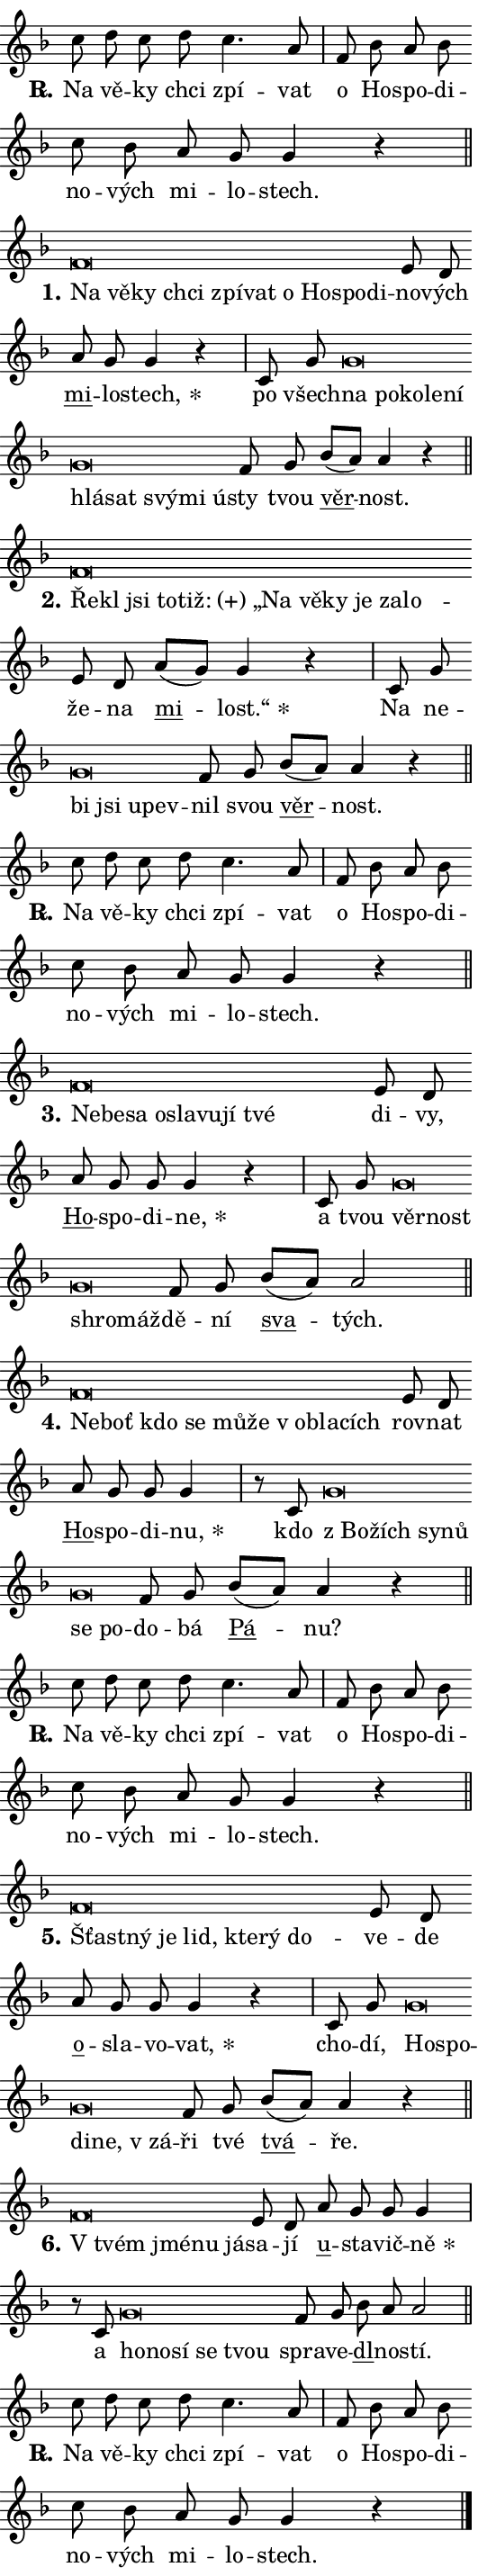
\version "2.24.0"
\header { tagline = "" }
\paper {
  indent = 0\cm
  top-margin = 0\cm
  right-margin = 0.13\cm % to fit lyric hyphens
  bottom-margin = 0\cm
  left-margin = 0\cm
  paper-width = 9\cm
  page-breaking = #ly:one-page-breaking
  system-system-spacing.basic-distance = #11
  score-system-spacing.basic-distance = #11
  ragged-last = ##f
}


%% Author: Thomas Morley
%% https://lists.gnu.org/archive/html/lilypond-user/2020-05/msg00002.html
#(define (line-position grob)
"Returns position of @var[grob} in current system:
   @code{'start}, if at first time-step
   @code{'end}, if at last time-step
   @code{'middle} otherwise
"
  (let* ((col (ly:item-get-column grob))
         (ln (ly:grob-object col 'left-neighbor))
         (rn (ly:grob-object col 'right-neighbor))
         (col-to-check-left (if (ly:grob? ln) ln col))
         (col-to-check-right (if (ly:grob? rn) rn col))
         (break-dir-left
           (and
             (ly:grob-property col-to-check-left 'non-musical #f)
             (ly:item-break-dir col-to-check-left)))
         (break-dir-right
           (and
             (ly:grob-property col-to-check-right 'non-musical #f)
             (ly:item-break-dir col-to-check-right))))
        (cond ((eqv? 1 break-dir-left) 'start)
              ((eqv? -1 break-dir-right) 'end)
              (else 'middle))))

#(define (tranparent-at-line-position vctor)
  (lambda (grob)
  "Relying on @code{line-position} select the relevant enry from @var{vctor}.
Used to determine transparency,"
    (case (line-position grob)
      ((end) (not (vector-ref vctor 0)))
      ((middle) (not (vector-ref vctor 1)))
      ((start) (not (vector-ref vctor 2))))))

noteHeadBreakVisibility =
#(define-music-function (break-visibility)(vector?)
"Makes @code{NoteHead}s transparent relying on @var{break-visibility}"
#{
  \override NoteHead.transparent =
    #(tranparent-at-line-position break-visibility)
#})

#(define delete-ledgers-for-transparent-note-heads
  (lambda (grob)
    "Reads whether a @code{NoteHead} is transparent.
If so this @code{NoteHead} is removed from @code{'note-heads} from
@var{grob}, which is supposed to be @code{LedgerLineSpanner}.
As a result ledgers are not printed for this @code{NoteHead}"
    (let* ((nhds-array (ly:grob-object grob 'note-heads))
           (nhds-list
             (if (ly:grob-array? nhds-array)
                 (ly:grob-array->list nhds-array)
                 '()))
           ;; Relies on the transparent-property being done before
           ;; Staff.LedgerLineSpanner.after-line-breaking is executed.
           ;; This is fragile ...
           (to-keep
             (remove
               (lambda (nhd)
                 (ly:grob-property nhd 'transparent #f))
               nhds-list)))
      ;; TODO find a better method to iterate over grob-arrays, similiar
      ;; to filter/remove etc for lists
      ;; For now rebuilt from scratch
      (set! (ly:grob-object grob 'note-heads)  '())
      (for-each
        (lambda (nhd)
          (ly:pointer-group-interface::add-grob grob 'note-heads nhd))
        to-keep))))

squashNotes = {
  \override NoteHead.X-extent = #'(-0.2 . 0.2)
  \override NoteHead.Y-extent = #'(-0.75 . 0)
  \override NoteHead.stencil =
    #(lambda (grob)
       (let ((pos (ly:grob-property grob 'staff-position)))
         (begin
           (if (< pos -7) (display "ERROR: Lower brevis then expected\n") (display ""))
           (if (<= pos -6) ly:text-interface::print ly:note-head::print))))
}
unSquashNotes = {
  \revert NoteHead.X-extent
  \revert NoteHead.Y-extent
  \revert NoteHead.stencil
}

hideNotes = \noteHeadBreakVisibility #begin-of-line-visible
unHideNotes = \noteHeadBreakVisibility #all-visible

% work-around for resetting accidentals
% https://lilypond.org/doc/v2.23/Documentation/notation/displaying-rhythms#unmetered-music
cadenzaMeasure = {
  \cadenzaOff
  \partial 1024 s1024
  \cadenzaOn
}

#(define-markup-command (accent layout props text) (markup?)
  "Underline accented syllable"
  (interpret-markup layout props
    #{\markup \override #'(offset . 4.3) \underline { #text }#}))

responsum = \markup \concat {
  "R" \hspace #-1.05 \path #0.1 #'((moveto 0 0.07) (lineto 0.9 0.8)) \hspace #0.05 "."
}

spaceSize = #0.6828661417322834 % exact space size for TeX Gyre Schola

\layout {
  \context {
    \Staff
    \remove "Time_signature_engraver"
    \override LedgerLineSpanner.after-line-breaking = #delete-ledgers-for-transparent-note-heads
  }
  \context {
    \Lyrics {
      \override LyricSpace.minimum-distance = \spaceSize
      \override LyricText.font-name = #"TeX Gyre Schola"
      \override LyricText.font-size = 1
      \override StanzaNumber.font-name = #"TeX Gyre Schola Bold"
      \override StanzaNumber.font-size = 1
    }
  }
  \context {
    \Score 
    \override NoteHead.text =
      #(lambda (grob) 
        (let ((pos (ly:grob-property grob 'staff-position)))
          #{\markup {
            \combine
              \halign #-0.55 \raise #(if (= pos -6) 0 0.5) \override #'(thickness . 2) \draw-line #'(3.2 . 0)
              \musicglyph "noteheads.sM1"
          }#}))
  }
}

% magnetic-lyrics.ily
%
%   written by
%     Jean Abou Samra <jean@abou-samra.fr>
%     Werner Lemberg <wl@gnu.org>
%
%   adapted by
%     Jiri Hon <jiri.hon@gmail.com>
%
% Version 2022-Apr-15

% https://www.mail-archive.com/lilypond-user@gnu.org/msg149350.html

#(define (Left_hyphen_pointer_engraver context)
   "Collect syllable-hyphen-syllable occurrences in lyrics and store
them in properties.  This engraver only looks to the left.  For
example, if the lyrics input is @code{foo -- bar}, it does the
following.

@itemize @bullet
@item
Set the @code{text} property of the @code{LyricHyphen} grob between
@q{foo} and @q{bar} to @code{foo}.

@item
Set the @code{left-hyphen} property of the @code{LyricText} grob with
text @q{foo} to the @code{LyricHyphen} grob between @q{foo} and
@q{bar}.
@end itemize

Use this auxiliary engraver in combination with the
@code{lyric-@/text::@/apply-@/magnetic-@/offset!} hook."
   (let ((hyphen #f)
         (text #f))
     (make-engraver
      (acknowledgers
       ((lyric-syllable-interface engraver grob source-engraver)
        (set! text grob)))
      (end-acknowledgers
       ((lyric-hyphen-interface engraver grob source-engraver)
        ;(when (not (grob::has-interface grob 'lyric-space-interface))
          (set! hyphen grob)));)
      ((stop-translation-timestep engraver)
       (when (and text hyphen)
         (ly:grob-set-object! text 'left-hyphen hyphen))
       (set! text #f)
       (set! hyphen #f)))))

#(define (lyric-text::apply-magnetic-offset! grob)
   "If the space between two syllables is less than the value in
property @code{LyricText@/.details@/.squash-threshold}, move the right
syllable to the left so that it gets concatenated with the left
syllable.

Use this function as a hook for
@code{LyricText@/.after-@/line-@/breaking} if the
@code{Left_@/hyphen_@/pointer_@/engraver} is active."
   (let ((hyphen (ly:grob-object grob 'left-hyphen #f)))
     (when hyphen
       (let ((left-text (ly:spanner-bound hyphen LEFT)))
         (when (grob::has-interface left-text 'lyric-syllable-interface)
           (let* ((common (ly:grob-common-refpoint grob left-text X))
                  (this-x-ext (ly:grob-extent grob common X))
                  (left-x-ext
                   (begin
                     ;; Trigger magnetism for left-text.
                     (ly:grob-property left-text 'after-line-breaking)
                     (ly:grob-extent left-text common X)))
                  ;; `delta` is the gap width between two syllables.
                  (delta (- (interval-start this-x-ext)
                            (interval-end left-x-ext)))
                  (details (ly:grob-property grob 'details))
                  (threshold (assoc-get 'squash-threshold details 0.2)))
             (when (< delta threshold)
               (let* (;; We have to manipulate the input text so that
                      ;; ligatures crossing syllable boundaries are not
                      ;; disabled.  For languages based on the Latin
                      ;; script this is essentially a beautification.
                      ;; However, for non-Western scripts it can be a
                      ;; necessity.
                      (lt (ly:grob-property left-text 'text))
                      (rt (ly:grob-property grob 'text))
                      (is-space (grob::has-interface hyphen 'lyric-space-interface))
                      (space (if is-space " " ""))
                      (extra-delta (if is-space spaceSize 0))
                      ;; Append new syllable.
                      (ltrt-space (if (and (string? lt) (string? rt))
                                (string-append lt space rt)
                                (make-concat-markup (list lt space rt))))
                      ;; Right-align `ltrt` to the right side.
                      (ltrt-space-markup (grob-interpret-markup
                               grob
                               (make-translate-markup
                                (cons (interval-length this-x-ext) 0)
                                (make-right-align-markup ltrt-space)))))
                 (begin
                   ;; Don't print `left-text`.
                   (ly:grob-set-property! left-text 'stencil #f)
                   ;; Set text and stencil (which holds all collected
                   ;; syllables so far) and shift it to the left.
                   (ly:grob-set-property! grob 'text ltrt-space)
                   (ly:grob-set-property! grob 'stencil ltrt-space-markup)
                   (ly:grob-translate-axis! grob (- (- delta extra-delta)) X))))))))))


#(define (lyric-hyphen::displace-bounds-first grob)
   ;; Make very sure this callback isn't triggered too early.
   (let ((left (ly:spanner-bound grob LEFT))
         (right (ly:spanner-bound grob RIGHT)))
     (ly:grob-property left 'after-line-breaking)
     (ly:grob-property right 'after-line-breaking)
     (ly:lyric-hyphen::print grob)))

squashThreshold = #0.4

\layout {
  \context {
    \Lyrics
    \consists #Left_hyphen_pointer_engraver
    \override LyricText.after-line-breaking =
      #lyric-text::apply-magnetic-offset!
    \override LyricHyphen.stencil = #lyric-hyphen::displace-bounds-first
    \override LyricText.details.squash-threshold = \squashThreshold
    \override LyricHyphen.minimum-distance = 0
    \override LyricHyphen.minimum-length = \squashThreshold
  }
}

squashText = \override LyricText.details.squash-threshold = 9999
unSquashText = \override LyricText.details.squash-threshold = \squashThreshold

leftText = \override LyricText.self-alignment-X = #LEFT
unLeftText = \revert LyricText.self-alignment-X

starOffset = #(lambda (grob) 
                (let ((x_offset (ly:self-alignment-interface::aligned-on-x-parent grob)))
                  (if (= x_offset 0) 0 (+ x_offset 1.2))))

star = #(define-music-function (syllable)(string?)
"Append star separator at the end of a syllable"
#{
  \once \override LyricText.X-offset = #starOffset
  \lyricmode { \markup {
    #syllable
    \override #'((font-name . "TeX Gyre Schola Bold")) \hspace #0.2 \lower #0.65 \larger "*"
  } }
#})

starAccent = #(define-music-function (syllable)(string?)
"Append star separator at the end of a syllable and make accent"
#{
  \once \override LyricText.X-offset = #starOffset
  \lyricmode { \markup {
    \accent #syllable
    \override #'((font-name . "TeX Gyre Schola Bold")) \hspace #0.2 \lower #0.65 \larger "*"
  } }
#})

breath = #(define-music-function (syllable)(string?)
"Append breathing indicator at the end of a syllable"
#{
  \lyricmode { \markup { #syllable "+" } }
#})

optionalBreath = #(define-music-function (syllable)(string?)
"Append optional breathing indicator at the end of a syllable"
#{
  \lyricmode { \markup { #syllable "(+)" } }
#})


\score {
    <<
        \new Voice = "melody" { \cadenzaOn \key f \major \relative { c''8 d c d c4. a8 \cadenzaMeasure \bar "|" f bes a bes \bar "" c bes \bar "" a g g4 r \cadenzaMeasure \bar "||" \break } }
        \new Lyrics \lyricsto "melody" { \lyricmode { \set stanza = \responsum
Na vě -- ky chci zpí -- vat o Ho -- spo -- di -- no -- vých mi -- lo -- stech. } }
    >>
    \layout {}
}

\score {
    <<
        \new Voice = "melody" { \cadenzaOn \key f \major \relative { \squashNotes f'\breve*1/16 \hideNotes \breve*1/16 \bar "" \breve*1/16 \bar "" \breve*1/16 \bar "" \breve*1/16 \bar "" \breve*1/16 \bar "" \breve*1/16 \bar "" \breve*1/16 \bar "" \breve*1/16 \breve*1/16 \bar "" \unHideNotes \unSquashNotes e8 d \bar "" a' g g4 r \cadenzaMeasure \bar "|" c,8 g' \bar "" \squashNotes g\breve*1/16 \hideNotes \breve*1/16 \bar "" \breve*1/16 \bar "" \breve*1/16 \bar "" \breve*1/16 \bar "" \breve*1/16 \bar "" \breve*1/16 \bar "" \breve*1/16 \bar "" \breve*1/16 \breve*1/16 \bar "" \unHideNotes \unSquashNotes f8 g \bar "" bes[( a)] a4 r \cadenzaMeasure \bar "||" \break } }
        \new Lyrics \lyricsto "melody" { \lyricmode { \set stanza = "1."
\leftText Na \squashText vě -- ky chci zpí -- vat o Ho -- spo -- di -- \unLeftText \unSquashText no -- vých \markup \accent mi -- lo -- \star stech, po všech -- \leftText na \squashText po -- ko -- le -- ní hlá -- sat svý -- mi ú -- \unLeftText \unSquashText sty tvou \markup \accent věr -- nost. } }
    >>
    \layout {}
}

\score {
    <<
        \new Voice = "melody" { \cadenzaOn \key f \major \relative { \squashNotes f'\breve*1/16 \hideNotes \breve*1/16 \bar "" \breve*1/16 \bar "" \breve*1/16 \bar "" \breve*1/16 \bar "" \breve*1/16 \bar "" \breve*1/16 \bar "" \breve*1/16 \bar "" \breve*1/16 \bar "" \breve*1/16 \breve*1/16 \bar "" \unHideNotes \unSquashNotes e8 d \bar "" a'[( g)] g4 r \cadenzaMeasure \bar "|" c,8 g' \bar "" \squashNotes g\breve*1/16 \hideNotes \breve*1/16 \bar "" \breve*1/16 \breve*1/16 \bar "" \unHideNotes \unSquashNotes f8 g \bar "" bes[( a)] a4 r \cadenzaMeasure \bar "||" \break } }
        \new Lyrics \lyricsto "melody" { \lyricmode { \set stanza = "2."
\leftText Ře -- \squashText kl jsi to -- \optionalBreath tiž: „Na vě -- ky je za -- lo -- \unLeftText \unSquashText že -- na \markup \accent mi -- \star lost.“ Na ne -- \leftText bi \squashText jsi u -- pev -- \unLeftText \unSquashText nil svou \markup \accent věr -- nost. } }
    >>
    \layout {}
}

\score {
    <<
        \new Voice = "melody" { \cadenzaOn \key f \major \relative { c''8 d c d c4. a8 \cadenzaMeasure \bar "|" f bes a bes \bar "" c bes \bar "" a g g4 r \cadenzaMeasure \bar "||" \break } }
        \new Lyrics \lyricsto "melody" { \lyricmode { \set stanza = \responsum
Na vě -- ky chci zpí -- vat o Ho -- spo -- di -- no -- vých mi -- lo -- stech. } }
    >>
    \layout {}
}

\score {
    <<
        \new Voice = "melody" { \cadenzaOn \key f \major \relative { \squashNotes f'\breve*1/16 \hideNotes \breve*1/16 \bar "" \breve*1/16 \bar "" \breve*1/16 \bar "" \breve*1/16 \bar "" \breve*1/16 \bar "" \breve*1/16 \breve*1/16 \bar "" \unHideNotes \unSquashNotes e8 d \bar "" a' g g g4 r \cadenzaMeasure \bar "|" c,8 g' \bar "" \squashNotes g\breve*1/16 \hideNotes \breve*1/16 \bar "" \breve*1/16 \breve*1/16 \bar "" \unHideNotes \unSquashNotes f8 g \bar "" bes[( a)] a2 \cadenzaMeasure \bar "||" \break } }
        \new Lyrics \lyricsto "melody" { \lyricmode { \set stanza = "3."
\leftText Ne -- \squashText be -- sa o -- sla -- vu -- jí tvé \unLeftText \unSquashText di -- vy, \markup \accent Ho -- spo -- di -- \star ne, a tvou \leftText věr -- \squashText nost shro -- máž -- \unLeftText \unSquashText dě -- ní \markup \accent sva -- tých. } }
    >>
    \layout {}
}

\score {
    <<
        \new Voice = "melody" { \cadenzaOn \key f \major \relative { \squashNotes f'\breve*1/16 \hideNotes \breve*1/16 \bar "" \breve*1/16 \bar "" \breve*1/16 \bar "" \breve*1/16 \bar "" \breve*1/16 \bar "" \breve*1/16 \bar "" \breve*1/16 \breve*1/16 \bar "" \unHideNotes \unSquashNotes e8 d \bar "" a' g g g4 \cadenzaMeasure \bar "|" r8 c,8 \squashNotes g'\breve*1/16 \hideNotes \breve*1/16 \bar "" \breve*1/16 \bar "" \breve*1/16 \bar "" \breve*1/16 \breve*1/16 \bar "" \unHideNotes \unSquashNotes f8 g \bar "" bes[( a)] a4 r \cadenzaMeasure \bar "||" \break } }
        \new Lyrics \lyricsto "melody" { \lyricmode { \set stanza = "4."
\leftText Ne -- \squashText boť kdo se mů -- že "v ob" -- la -- cích \unLeftText \unSquashText rov -- nat \markup \accent Ho -- spo -- di -- \star nu, kdo \leftText "z Bo" -- \squashText žích sy -- nů se po -- \unLeftText \unSquashText do -- bá \markup \accent Pá -- nu? } }
    >>
    \layout {}
}

\score {
    <<
        \new Voice = "melody" { \cadenzaOn \key f \major \relative { c''8 d c d c4. a8 \cadenzaMeasure \bar "|" f bes a bes \bar "" c bes \bar "" a g g4 r \cadenzaMeasure \bar "||" \break } }
        \new Lyrics \lyricsto "melody" { \lyricmode { \set stanza = \responsum
Na vě -- ky chci zpí -- vat o Ho -- spo -- di -- no -- vých mi -- lo -- stech. } }
    >>
    \layout {}
}

\score {
    <<
        \new Voice = "melody" { \cadenzaOn \key f \major \relative { \squashNotes f'\breve*1/16 \hideNotes \breve*1/16 \bar "" \breve*1/16 \bar "" \breve*1/16 \bar "" \breve*1/16 \bar "" \breve*1/16 \breve*1/16 \bar "" \unHideNotes \unSquashNotes e8 d \bar "" a' g g g4 r \cadenzaMeasure \bar "|" c,8 g' \bar "" \squashNotes g\breve*1/16 \hideNotes \breve*1/16 \bar "" \breve*1/16 \bar "" \breve*1/16 \breve*1/16 \bar "" \unHideNotes \unSquashNotes f8 g \bar "" bes[( a)] a4 r \cadenzaMeasure \bar "||" \break } }
        \new Lyrics \lyricsto "melody" { \lyricmode { \set stanza = "5."
\leftText Šťast -- \squashText ný je lid, kte -- rý do -- \unLeftText \unSquashText ve -- de \markup \accent o -- sla -- vo -- \star vat, cho -- dí, \leftText Ho -- \squashText spo -- di -- ne, "v zá" -- \unLeftText \unSquashText ři tvé \markup \accent tvá -- ře. } }
    >>
    \layout {}
}

\score {
    <<
        \new Voice = "melody" { \cadenzaOn \key f \major \relative { \squashNotes f'\breve*1/16 \hideNotes \breve*1/16 \bar "" \breve*1/16 \breve*1/16 \bar "" \unHideNotes \unSquashNotes e8 d \bar "" a' g g g4 \cadenzaMeasure \bar "|" r8 c,8 \squashNotes g'\breve*1/16 \hideNotes \breve*1/16 \bar "" \breve*1/16 \bar "" \breve*1/16 \breve*1/16 \bar "" \unHideNotes \unSquashNotes f8 g \bar "" bes a a2 \cadenzaMeasure \bar "||" \break } }
        \new Lyrics \lyricsto "melody" { \lyricmode { \set stanza = "6."
\leftText "V tvém" \squashText jmé -- nu já -- \unLeftText \unSquashText sa -- jí \markup \accent u -- sta -- vič -- \star ně a \leftText ho -- \squashText no -- sí se tvou \unLeftText \unSquashText spra -- ve -- \markup \accent dl -- no -- stí. } }
    >>
    \layout {}
}

\score {
    <<
        \new Voice = "melody" { \cadenzaOn \key f \major \relative { c''8 d c d c4. a8 \cadenzaMeasure \bar "|" f bes a bes \bar "" c bes \bar "" a g g4 r \cadenzaMeasure \bar "||" \break } \bar "|." }
        \new Lyrics \lyricsto "melody" { \lyricmode { \set stanza = \responsum
Na vě -- ky chci zpí -- vat o Ho -- spo -- di -- no -- vých mi -- lo -- stech. } }
    >>
    \layout {}
}
